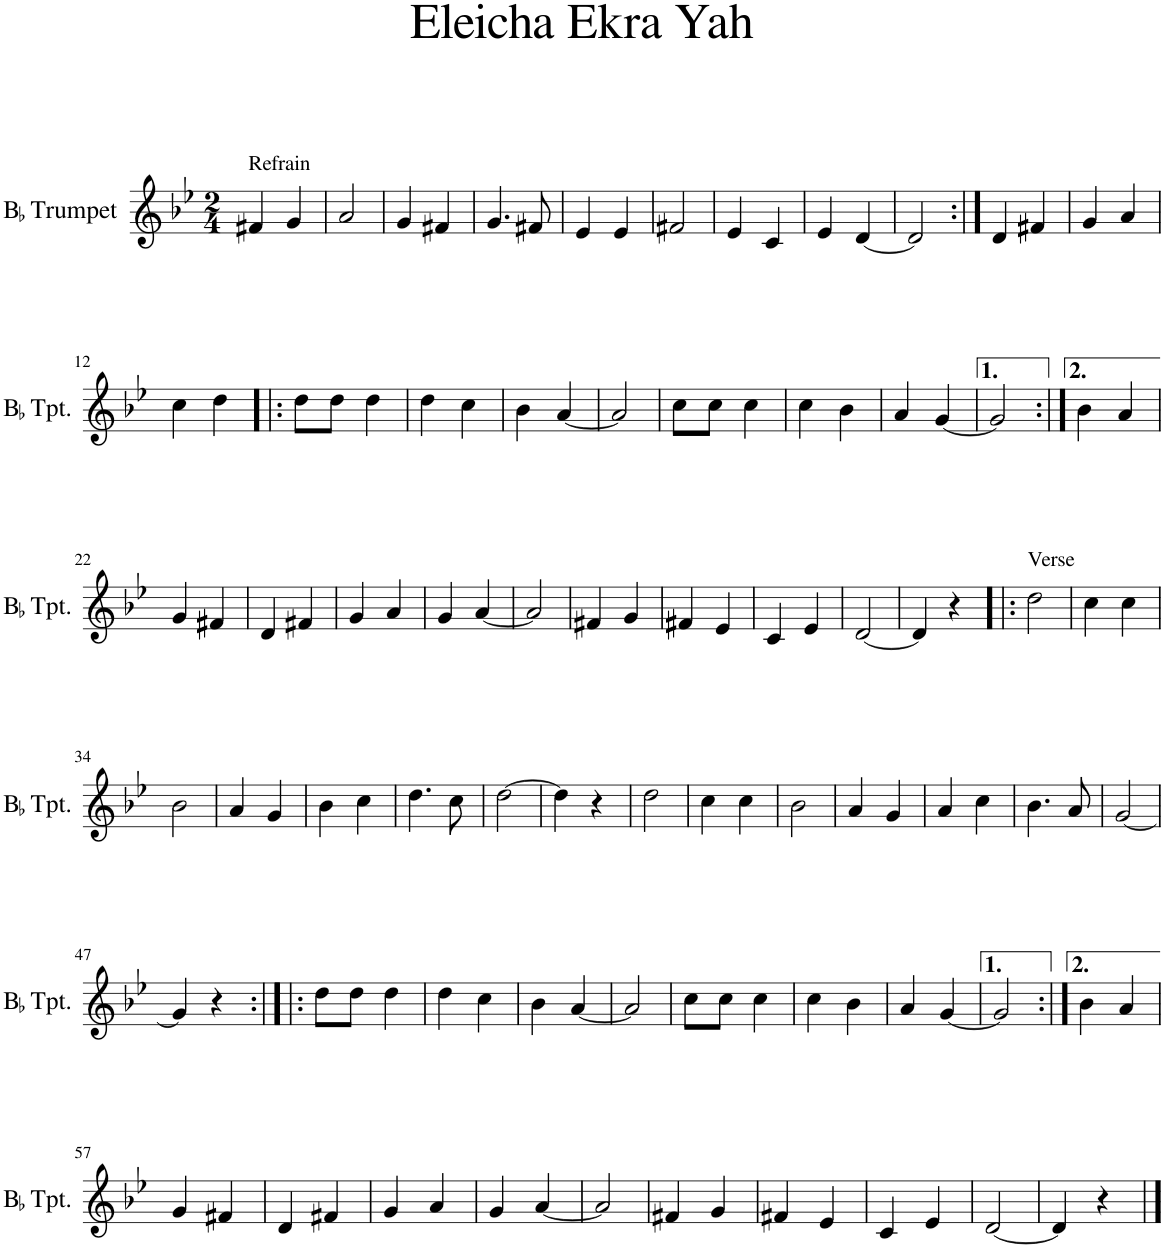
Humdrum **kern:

**kern
*part1
*staff1
*I"BaccidentalFlat Trumpet
*I'BaccidentalFlat Tpt.
*clefG2
*Trd1c2
*k[b-e-]
*M2/4
=1
!LO:TX:a:t=Refrain
4f#X/
4g/
=2
2a/
=3
4g/
4f#X/
=4
4.g/
8f#X/
=5
4e-/
4e-/
=6
2f#X/
=7
4e-/
4c/
=8
4e-/
[4d/
=9
2d/]
=10:|!
4d/
4f#X/
=11
4g/
4a/
!!LO:LB:g=z
=12
4cc\
4dd\
=13!|:
8dd\L
8dd\J
4dd\
=14
4dd\
4cc\
=15
4b-\
[4a/
=16
2a/]
=17
8cc\L
8cc\J
4cc\
=18
4cc\
4b-\
=19
4a/
[4g/
=20
2g/]
=21:|!
4b-\
4a/
!!LO:LB:g=z
=22
4g/
4f#X/
=23
4d/
4f#X/
=24
4g/
4a/
=25
4g/
[4a/
=26
2a/]
=27
4f#X/
4g/
=28
4f#X/
4e-/
=29
4c/
4e-/
=30
[2d/
=31
4d/]
4r
=32!|:
!LO:TX:a:t=Verse
2dd\
=33
4cc\
4cc\
!!LO:LB:g=z
=34
2b-\
=35
4a/
4g/
=36
4b-\
4cc\
=37
4.dd\
8cc\
=38
[2dd\
=39
4dd\]
4r
=40
2dd\
=41
4cc\
4cc\
=42
2b-\
=43
4a/
4g/
=44
4a/
4cc\
=45
4.b-\
8a/
=46
[2g/
!!LO:LB:g=z
=47
4g/]
4r
=48:|!|:
8dd\L
8dd\J
4dd\
=49
4dd\
4cc\
=50
4b-\
[4a/
=51
2a/]
=52
8cc\L
8cc\J
4cc\
=53
4cc\
4b-\
=54
4a/
[4g/
=55
2g/]
=56:|!
4b-\
4a/
!!LO:LB:g=z
=57
4g/
4f#X/
=58
4d/
4f#X/
=59
4g/
4a/
=60
4g/
[4a/
=61
2a/]
=62
4f#X/
4g/
=63
4f#X/
4e-/
=64
4c/
4e-/
=65
[2d/
=66
4d/]
4r
==
*-
